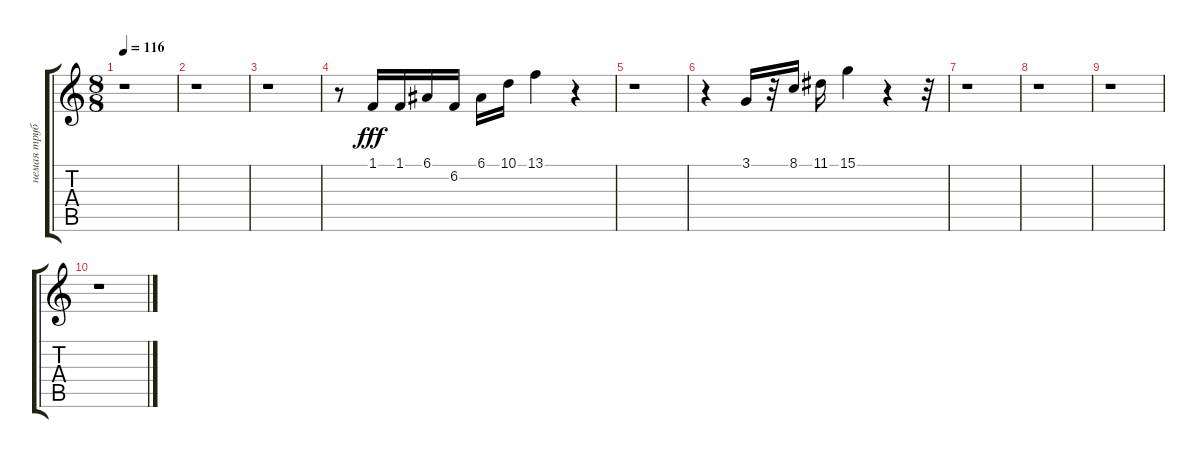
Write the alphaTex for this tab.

\track ("немая труба" "немая труб") {instrument mutedtrumpet}
\staff {score tabs}
\tuning (E4 B3 G3 D3 A2 E2) {hide}
\ts (8 8)
\tempo 116
\clef g2
\ks c
r.1{dy fff} |
r.1 |
r.1 |
r.8 1.1.16 1.1.16 6.1.16 6.2.16 6.1.16 10.1.16 13.1.4 r.4 |
r.1 |
r.4 3.1.16 r.32 8.1.16 11.1.16 15.1.4 r.4 r.32 |
r.1 |
r.1 |
r.1 |
r.1
